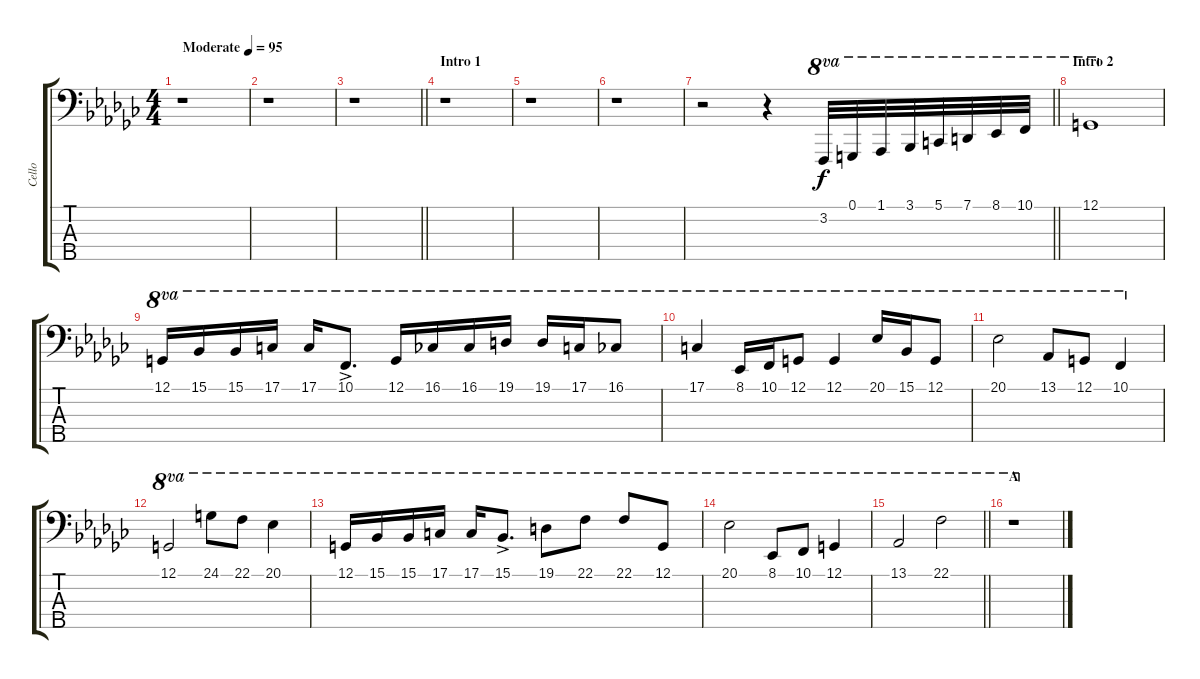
\track ("Cello" "Cello") {instrument stringensemble1}
\staff {score tabs}
\tuning (G2 D2 A1 E1 B0) {hide}
\ts (4 4)
\tempo (95 "Moderate")
\clef f4
\ks gb
r.1{dy f instrument stringensemble1} |
r.1 |
\barLineRight lightlight
r.1 |
\section ("" "Intro 1")
r.1 |
r.1 |
r.1 |
\barLineRight lightlight
r.2 r.4 3.2.32{ot 8va} 0.1.32{ot 8va} 1.1.32{ot 8va} 3.1.32{ot 8va} 5.1.32{ot 8va} 7.1.32{ot 8va} 8.1.32{ot 8va} 10.1.32{ot 8va} |
\section ("" "Intro 2")
12.1.1{ot 8va} |
12.1.16{ot 8va} 15.1.16{ot 8va} 15.1.16{ot 8va} 17.1.16{ot 8va} 17.1.16{ot 8va} 10.1{ac}.8{d ot 8va} 12.1.16{ot 8va} 16.1.16{ot 8va} 16.1.16{ot 8va} 19.1.16{ot 8va} 19.1.16{ot 8va} 17.1.16{ot 8va} 16.1.8{ot 8va} |
17.1.4{ot 8va} 8.1.16{ot 8va} 10.1.16{ot 8va} 12.1.8{ot 8va} 12.1.4{ot 8va} 20.1.16{ot 8va} 15.1.16{ot 8va} 12.1.8{ot 8va} |
20.1.2{ot 8va} 13.1.8{ot 8va} 12.1.8{ot 8va} 10.1.4{ot 8va} |
12.1.2{ot 8va} 24.1.8{ot 8va} 22.1.8{ot 8va} 20.1.4{ot 8va} |
12.1.16{ot 8va} 15.1.16{ot 8va} 15.1.16{ot 8va} 17.1.16{ot 8va} 17.1.16{ot 8va} 15.1{ac}.8{d ot 8va} 19.1.8{ot 8va} 22.1.8{ot 8va} 22.1.8{ot 8va} 12.1.8{ot 8va} |
20.1.2{ot 8va} 8.1.8{ot 8va} 10.1.8{ot 8va} 12.1.4{ot 8va} |
\barLineRight lightlight
13.1.2{ot 8va} 22.1.2{ot 8va} |
\section ("" "A")
r.1{ot 8va}
